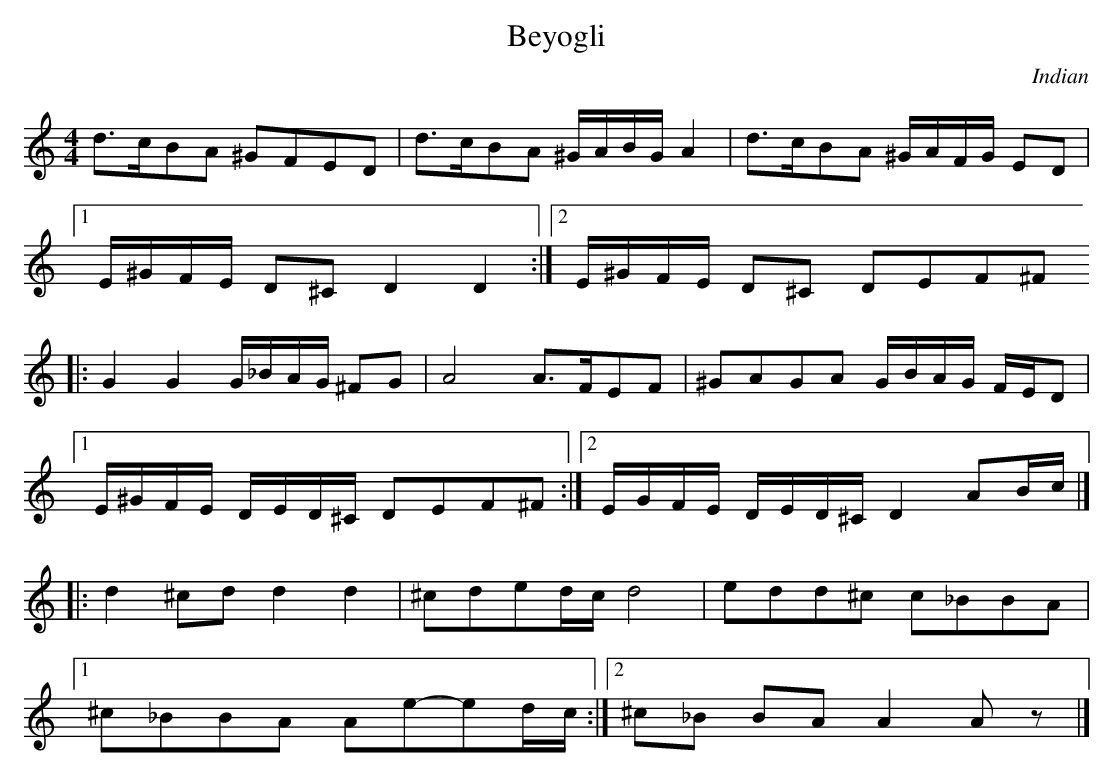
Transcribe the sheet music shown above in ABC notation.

X:1
T:Beyogli
C:Indian
M:4/4
L:1/8
K:C
d3/2c/2BA ^GFED|d3/2c/2BA ^G/2A/2B/2G/2 A2|d3/2c/2BA ^G/2A/2F/2G/2 ED|
[1E/2^G/2F/2E/2 D^C D2D2:|[2E/2^G/2F/2E/2 D^C DEF^F
|:G2G2G/2_B/2A/2G/2 ^FG|A4A3/2F/2EF|^GAGA G/2B/2A/2G/2 F/2E/2D|
[1E/2^G/2F/2E/2 D/2E/2D/2^C/2 DEF^F:|[2E/2G/2F/2E/2 D/2E/2D/2^C/2 D2AB/2c/2|]
|:d2^cd d2d2|^cded/2c/2 d4|edd^c c_BBA|
[1^c_BBA Ae-ed/2c/2:|[2^c_B BA A2A z|]
